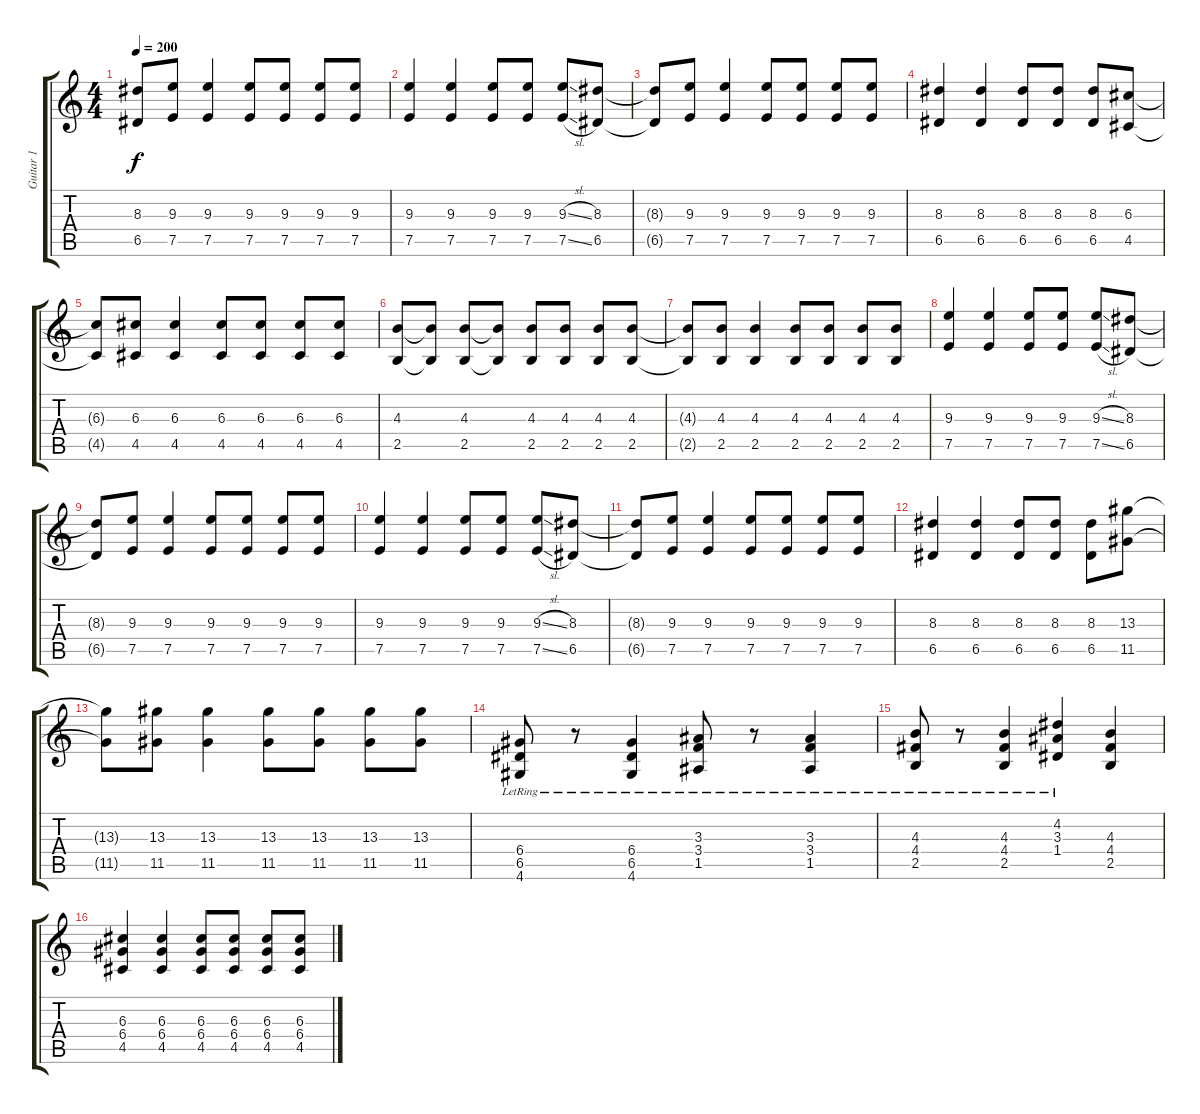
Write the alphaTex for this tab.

\track ("Guitar 1" "Guitar 1") {instrument distortionguitar}
\staff {score tabs}
\tuning (E4 B3 G3 D3 A2 E2) {hide}
\ts (4 4)
\tempo 200
\clef g2
\ks c
(8.3{t} 6.5{t}).8{dy f} (9.3 7.5).8 (9.3 7.5).4 (9.3 7.5).8 (9.3 7.5).8 (9.3 7.5).8 (9.3 7.5).8 |
(9.3 7.5).4 (9.3 7.5).4 (9.3 7.5).8 (9.3 7.5).8 (9.3{sl} 7.5{sl}).8 (8.3 6.5).8 |
(8.3{t} 6.5{t}).8 (9.3 7.5).8 (9.3 7.5).4 (9.3 7.5).8 (9.3 7.5).8 (9.3 7.5).8 (9.3 7.5).8 |
(8.3 6.5).4 (8.3 6.5).4 (8.3 6.5).8 (8.3 6.5).8 (8.3 6.5).8 (6.3 4.5).8 |
(6.3{t} 4.5{t}).8 (6.3 4.5).8 (6.3 4.5).4 (6.3 4.5).8 (6.3 4.5).8 (6.3 4.5).8 (6.3 4.5).8 |
(4.3 2.5).8 (4.3{t} 2.5{t}).8 (4.3 2.5).8 (4.3{t} 2.5{t}).8 (4.3 2.5).8 (4.3 2.5).8 (4.3 2.5).8 (4.3 2.5).8 |
(4.3{t} 2.5{t}).8 (4.3 2.5).8 (4.3 2.5).4 (4.3 2.5).8 (4.3 2.5).8 (4.3 2.5).8 (4.3 2.5).8 |
(9.3 7.5).4 (9.3 7.5).4 (9.3 7.5).8 (9.3 7.5).8 (9.3{sl} 7.5{sl}).8 (8.3 6.5).8 |
(8.3{t} 6.5{t}).8 (9.3 7.5).8 (9.3 7.5).4 (9.3 7.5).8 (9.3 7.5).8 (9.3 7.5).8 (9.3 7.5).8 |
(9.3 7.5).4 (9.3 7.5).4 (9.3 7.5).8 (9.3 7.5).8 (9.3{sl} 7.5{sl}).8 (8.3 6.5).8 |
(8.3{t} 6.5{t}).8 (9.3 7.5).8 (9.3 7.5).4 (9.3 7.5).8 (9.3 7.5).8 (9.3 7.5).8 (9.3 7.5).8 |
(8.3 6.5).4 (8.3 6.5).4 (8.3 6.5).8 (8.3 6.5).8 (8.3 6.5).8 (13.3 11.5).8 |
(13.3{t} 11.5{t}).8 (13.3 11.5).8 (13.3 11.5).4 (13.3 11.5).8 (13.3 11.5).8 (13.3 11.5).8 (13.3 11.5).8 |
(6.4{lr} 6.5{lr} 4.6{lr}).8 r.8 (6.4{lr} 6.5{lr} 4.6).4 (3.3{lr} 3.4{lr} 1.5{lr}).8 r.8 (3.3{lr} 3.4{lr} 1.5{lr}).4 |
(4.3{lr} 4.4{lr} 2.5{lr}).8 r.8 (4.3{lr} 4.4{lr} 2.5).4 (4.2 3.3{lr} 1.4{lr}).4 (4.3 4.4 2.5).4 |
(6.3 6.4 4.5).4 (6.3 6.4 4.5).4 (6.3 6.4 4.5).8 (6.3 6.4 4.5).8 (6.3 6.4 4.5).8 (6.3 6.4 4.5).8
